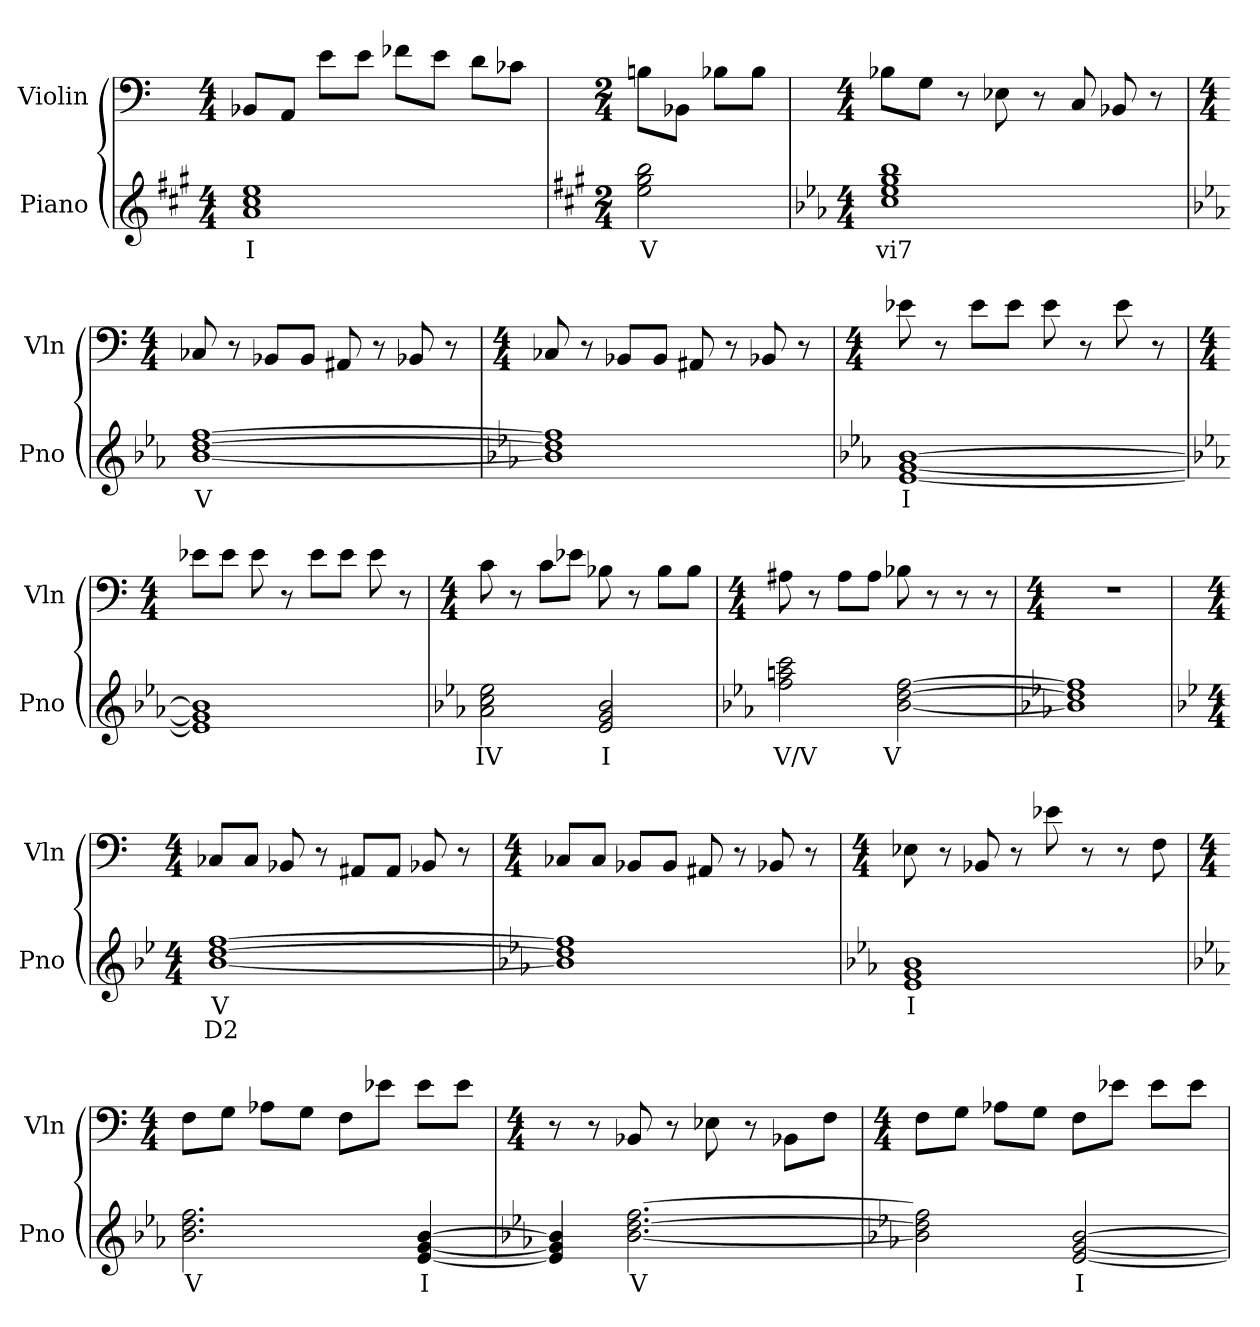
**kern	**text	**text	**kern
*part2	*part2	*part2	*part1
*staff2	*staff2	*staff2	*staff1
*I"Piano	*	*	*I"Violin
*I'Pno	*	*	*I'Vln
*k[f#c#g#]	*	*	*
*A:	*	*	*
*M4/4	*	*	*M4/4
=	=	=	=
1a 1cc# 1ee	I	.	8BB-XL
.	.	.	8AAJ
.	.	.	8eL
.	.	.	8eJ
.	.	.	8f-XL
.	.	.	8eJ
.	.	.	8dL
.	.	.	8c-XJ
=	=	=	=
*k[f#c#g#]	*	*	*
*A:	*	*	*
*M2/4	*	*	*M2/4
2ee 2gg# 2bb	V	.	8BnL
.	.	.	8BB-XJ
.	.	.	8B-XL
.	.	.	8B-J
=	=	=	=
*k[b-e-a-]	*	*	*
*E-:	*	*	*
*M4/4	*	*	*M4/4
1cc 1ee- 1gg 1bb-	vi7	.	8B-XL
.	.	.	8GJ
.	.	.	8r
.	.	.	8E-X
.	.	.	8r
.	.	.	8C
.	.	.	8BB-X
.	.	.	8r
=	=	=	=
*k[b-e-a-]	*	*	*
*E-:	*	*	*
*	*	*	*M4/4
[1b- [1dd [1ff	V	.	8C-X
.	.	.	8r
.	.	.	8BB-XL
.	.	.	8BB-J
.	.	.	8AA#X
.	.	.	8r
.	.	.	8BB-X
.	.	.	8r
=	=	=	=
*k[b-e-a-]	*	*	*
*E-:	*	*	*
*	*	*	*M4/4
1b-] 1dd] 1ff]	.	.	8C-X
.	.	.	8r
.	.	.	8BB-XL
.	.	.	8BB-J
.	.	.	8AA#X
.	.	.	8r
.	.	.	8BB-X
.	.	.	8r
=	=	=	=
*k[b-e-a-]	*	*	*
*E-:	*	*	*
*	*	*	*M4/4
[1e- [1g [1b-	I	.	8e-X
.	.	.	8r
.	.	.	8e-L
.	.	.	8e-J
.	.	.	8e-
.	.	.	8r
.	.	.	8e-
.	.	.	8r
=	=	=	=
*k[b-e-a-]	*	*	*
*E-:	*	*	*
*	*	*	*M4/4
1e-] 1g] 1b-]	.	.	8e-XL
.	.	.	8e-J
.	.	.	8e-
.	.	.	8r
.	.	.	8e-L
.	.	.	8e-J
.	.	.	8e-
.	.	.	8r
=	=	=	=
*k[b-e-a-]	*	*	*
*E-:	*	*	*
*	*	*	*M4/4
2a- 2cc 2ee-	IV	.	8c
.	.	.	8r
.	.	.	8cL
.	.	.	8e-XJ
2e- 2g 2b-	I	.	8B-X
.	.	.	8r
.	.	.	8B-L
.	.	.	8B-J
=	=	=	=
*k[b-e-a-]	*	*	*
*E-:	*	*	*
*	*	*	*M4/4
2ff 2aan 2ccc	V/V	.	8A#X
.	.	.	8r
.	.	.	8A#L
.	.	.	8A#J
[2b- [2dd [2ff	V	.	8B-X
.	.	.	8r
.	.	.	8r
.	.	.	8r
=	=	=	=
*k[b-e-a-]	*	*	*
*E-:	*	*	*
*	*	*	*M4/4
1b-] 1dd] 1ff]	.	.	1r
=	=	=	=
*k[b-e-]	*	*	*
*B-:	*	*	*
*M4/4	*	*	*M4/4
[1b- [1dd [1ff	V	D2	8C-XL
.	.	.	8C-J
.	.	.	8BB-X
.	.	.	8r
.	.	.	8AA#XL
.	.	.	8AA#J
.	.	.	8BB-X
.	.	.	8r
=	=	=	=
*k[b-e-a-]	*	*	*
*E-:	*	*	*
*	*	*	*M4/4
1b-] 1dd] 1ff]	.	.	8C-XL
.	.	.	8C-J
.	.	.	8BB-XL
.	.	.	8BB-J
.	.	.	8AA#X
.	.	.	8r
.	.	.	8BB-X
.	.	.	8r
=	=	=	=
*k[b-e-a-]	*	*	*
*E-:	*	*	*
*	*	*	*M4/4
1e- 1g 1b-	I	.	8E-X
.	.	.	8r
.	.	.	8BB-X
.	.	.	8r
.	.	.	8e-X
.	.	.	8r
.	.	.	8r
.	.	.	8F
=	=	=	=
*k[b-e-a-]	*	*	*
*E-:	*	*	*
*	*	*	*M4/4
2.b- 2.dd 2.ff	V	.	8FL
.	.	.	8GJ
.	.	.	8A-XL
.	.	.	8GJ
.	.	.	8FL
.	.	.	8e-XJ
[4e- [4g [4b-	I	.	8e-L
.	.	.	8e-J
=	=	=	=
*k[b-e-a-]	*	*	*
*E-:	*	*	*
*	*	*	*M4/4
4e-] 4g] 4b-]	.	.	8r
.	.	.	8r
[2.b- [2.dd [2.ff	V	.	8BB-X
.	.	.	8r
.	.	.	8E-X
.	.	.	8r
.	.	.	8BB-XL
.	.	.	8FJ
=	=	=	=
*k[b-e-a-]	*	*	*
*E-:	*	*	*
*	*	*	*M4/4
2b-] 2dd] 2ff]	.	.	8FL
.	.	.	8GJ
.	.	.	8A-XL
.	.	.	8GJ
[2e- [2g [2b-	I	.	8FL
.	.	.	8e-XJ
.	.	.	8e-L
.	.	.	8e-J
=	=	=	=
*-	*-	*-	*-
